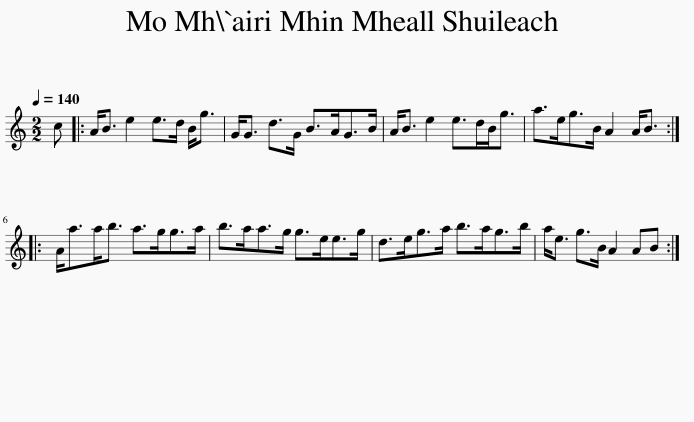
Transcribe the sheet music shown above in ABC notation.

X:1
L:1/8
Q:1/4=140
M:2/2
I:linebreak $
K:C
V:1 treble
V:1
 c |: A<B e2 e>d B<g | G<G d>G B>AG>B | A<B e2 e>dB<g | a>eg>B A2 A<B ::$ %5
 A<aa<b a>gg>a | b>aa>g g>ee>g | d>eg>a b>ag>b | a<e g>B A2 AB :| %9
